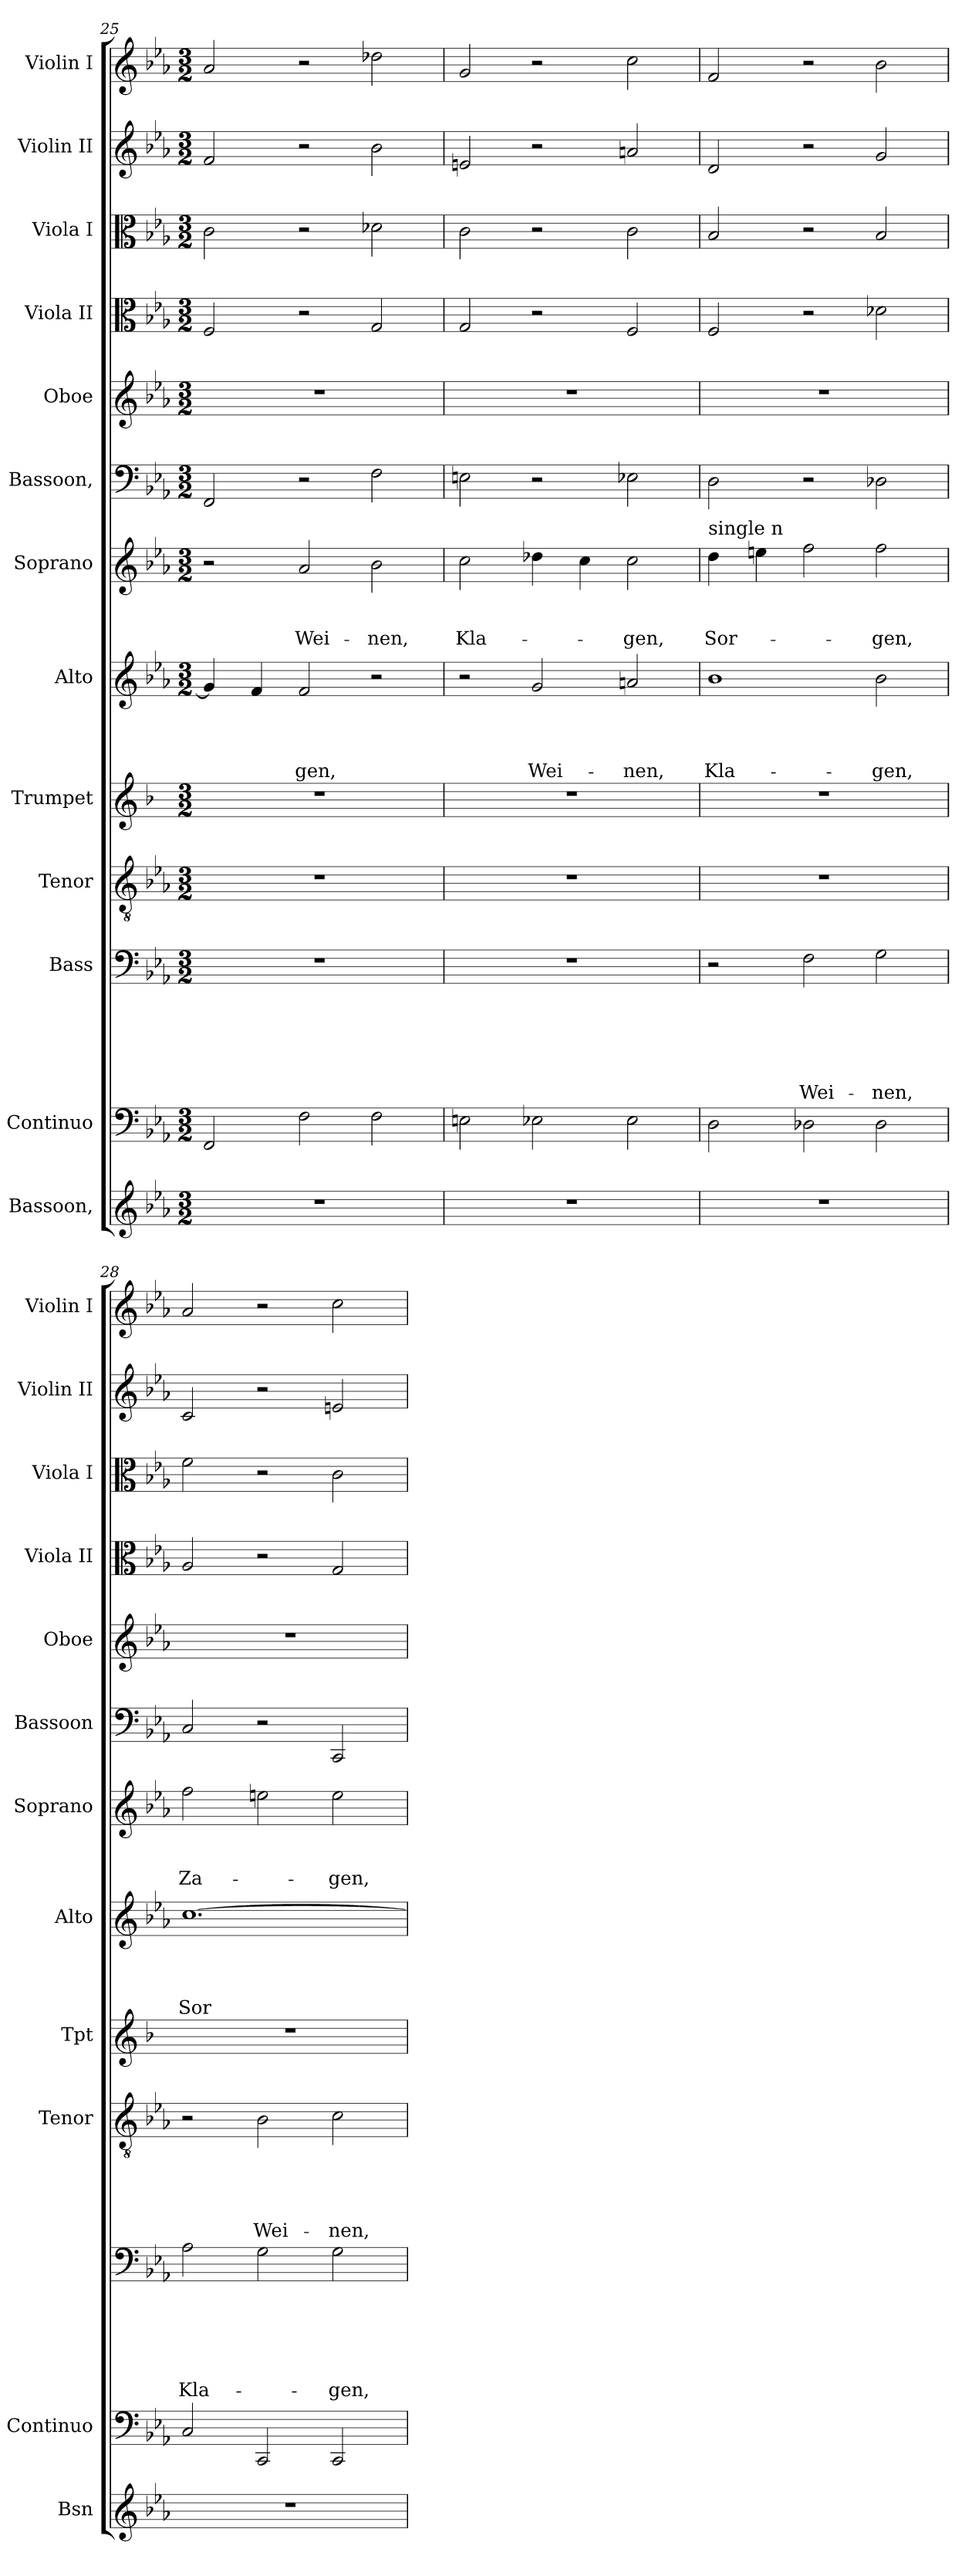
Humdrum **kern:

**kern	**kern	**kern	**text	**text	**text	**text	**text	**text	**kern	**text	**text	**text	**text	**text	**kern	**kern	**text	**text	**text	**text	**kern	**text	**text	**text	**kern	**kern	**kern	**kern	**kern	**kern
*part13	*part12	*part11	*part11	*part11	*part11	*part11	*part11	*part11	*part10	*part10	*part10	*part10	*part10	*part10	*part9	*part8	*part8	*part8	*part8	*part8	*part7	*part7	*part7	*part7	*part6	*part5	*part4	*part3	*part2	*part1
*staff13	*staff12	*staff11	*staff11	*staff11	*staff11	*staff11	*staff11	*staff11	*staff10	*staff10	*staff10	*staff10	*staff10	*staff10	*staff9	*staff8	*staff8	*staff8	*staff8	*staff8	*staff7	*staff7	*staff7	*staff7	*staff6	*staff5	*staff4	*staff3	*staff2	*staff1
*I"Bassoon,	*I"Continuo	*I"Bass	*	*	*	*	*	*	*I"Tenor	*	*	*	*	*	*I"Trumpet	*I"Alto	*	*	*	*	*I"Soprano	*	*	*	*I"Bassoon,	*I"Oboe	*I"Viola II	*I"Viola I	*I"Violin II	*I"Violin I
*I'Bsn	*I'Continuo	*	*	*	*	*	*	*	*I'Tenor	*	*	*	*	*	*I'Tpt	*I'Alto	*	*	*	*	*I'Soprano	*	*	*	*I'Bassoon	*I'Oboe	*I'Viola II	*I'Viola I	*I'Violin II	*I'Violin I
*clefG2	*clefF4	*clefF4	*	*	*	*	*	*	*clefGv2	*	*	*	*	*	*clefG2	*clefG2	*	*	*	*	*clefG2	*	*	*	*clefF4	*clefG2	*clefC3	*clefC3	*clefG2	*clefG2
*	*	*	*	*	*	*	*	*	*	*	*	*	*	*	*ITrd1c2	*	*	*	*	*	*	*	*	*	*	*	*	*	*	*
*k[b-e-a-]	*k[b-e-a-]	*k[b-e-a-]	*	*	*	*	*	*	*k[b-e-a-]	*	*	*	*	*	*k[b-e-a-]	*k[b-e-a-]	*	*	*	*	*k[b-e-a-]	*	*	*	*k[b-e-a-]	*k[b-e-a-]	*k[b-e-a-]	*k[b-e-a-]	*k[b-e-a-]	*k[b-e-a-]
*E-:	*E-:	*E-:	*	*	*	*	*	*	*E-:	*	*	*	*	*	*E-:	*E-:	*	*	*	*	*E-:	*	*	*	*E-:	*E-:	*E-:	*E-:	*E-:	*E-:
*M3/2	*M3/2	*M3/2	*	*	*	*	*	*	*M3/2	*	*	*	*	*	*M3/2	*M3/2	*	*	*	*	*M3/2	*	*	*	*M3/2	*M3/2	*M3/2	*M3/2	*M3/2	*M3/2
=25	=25	=25	=25	=25	=25	=25	=25	=25	=25	=25	=25	=25	=25	=25	=25	=25	=25	=25	=25	=25	=25	=25	=25	=25	=25	=25	=25	=25	=25	=25
1.r	2FF/	1.r	.	.	.	.	.	.	1.r	.	.	.	.	.	1.r	4g/]	.	.	.	.	2r	.	.	.	2FF/	1.r	2F/	2c\	2f/	2a-/
.	.	.	.	.	.	.	.	.	.	.	.	.	.	.	.	4f/	.	.	.	.	.	.	.	.	.	.	.	.	.	.
!	!	!	!	!	!	!	!	!	!	!	!	!	!	!	!	!	!	!	!	!LO:LY:b	!	!	!	!LO:LY:b	!	!	!	!	!	!
.	2F\	.	.	.	.	.	.	.	.	.	.	.	.	.	.	2f/	.	.	.	-gen,	2a-/	.	.	Wei-	2r	.	2r	2r	2r	2r
!	!	!	!	!	!	!	!	!	!	!	!	!	!	!	!	!	!	!	!	!	!	!	!	!LO:LY:b	!	!	!	!	!	!
.	2F\	.	.	.	.	.	.	.	.	.	.	.	.	.	.	2r	.	.	.	.	2b-\	.	.	-nen,	2F\	.	2G/	2d-X\	2b-\	2dd-X\
=26	=26	=26	=26	=26	=26	=26	=26	=26	=26	=26	=26	=26	=26	=26	=26	=26	=26	=26	=26	=26	=26	=26	=26	=26	=26	=26	=26	=26	=26	=26
!	!	!	!	!	!	!	!	!	!	!	!	!	!	!	!	!	!	!	!	!	!	!	!	!LO:LY:b	!	!	!	!	!	!
1.r	2En\	1.r	.	.	.	.	.	.	1.r	.	.	.	.	.	1.r	2r	.	.	.	.	2cc\	.	.	Kla-	2En\	1.r	2G/	2c\	2en/	2g/
!	!	!	!	!	!	!	!	!	!	!	!	!	!	!	!	!	!	!	!	!LO:LY:b	!	!	!	!	!	!	!	!	!	!
.	2E-X\	.	.	.	.	.	.	.	.	.	.	.	.	.	.	2g/	.	.	.	Wei-	4dd-X\	.	.	.	2r	.	2r	2r	2r	2r
.	.	.	.	.	.	.	.	.	.	.	.	.	.	.	.	.	.	.	.	.	4cc\	.	.	.	.	.	.	.	.	.
!	!	!	!	!	!	!	!	!	!	!	!	!	!	!	!	!	!	!	!	!LO:LY:b	!	!	!	!LO:LY:b	!	!	!	!	!	!
.	2E-\	.	.	.	.	.	.	.	.	.	.	.	.	.	.	2an/	.	.	.	-nen,	2cc\	.	.	-gen,	2E-X\	.	2F/	2c\	2an/	2cc\
=27	=27	=27	=27	=27	=27	=27	=27	=27	=27	=27	=27	=27	=27	=27	=27	=27	=27	=27	=27	=27	=27	=27	=27	=27	=27	=27	=27	=27	=27	=27
!	!	!	!	!	!	!	!	!	!	!	!	!	!	!	!	!	!	!	!	!	!LO:TX:a:t=single n	!	!	!	!	!	!	!	!	!
!	!	!	!	!	!	!	!	!	!	!	!	!	!	!	!	!	!	!	!	!LO:LY:b	!	!	!	!LO:LY:b	!	!	!	!	!	!
1.r	2D\	2r	.	.	.	.	.	.	1.r	.	.	.	.	.	1.r	1b-	.	.	.	Kla-	4dd\	.	.	Sor-	2D\	1.r	2F/	2B-/	2d/	2f/
.	.	.	.	.	.	.	.	.	.	.	.	.	.	.	.	.	.	.	.	.	4een\	.	.	.	.	.	.	.	.	.
!	!	!	!	!	!	!	!	!LO:LY:b	!	!	!	!	!	!	!	!	!	!	!	!	!	!	!	!	!	!	!	!	!	!
.	2D-X\	2F\	.	.	.	.	.	Wei-	.	.	.	.	.	.	.	.	.	.	.	.	2ff\	.	.	.	2r	.	2r	2r	2r	2r
!	!	!	!	!	!	!	!	!LO:LY:b	!	!	!	!	!	!	!	!	!	!	!	!LO:LY:b	!	!	!	!LO:LY:b	!	!	!	!	!	!
.	2D-\	2G\	.	.	.	.	.	-nen,	.	.	.	.	.	.	.	2b-\	.	.	.	-gen,	2ff\	.	.	-gen,	2D-X\	.	2d-X\	2B-/	2g/	2b-\
=28	=28	=28	=28	=28	=28	=28	=28	=28	=28	=28	=28	=28	=28	=28	=28	=28	=28	=28	=28	=28	=28	=28	=28	=28	=28	=28	=28	=28	=28	=28
!	!	!	!	!	!	!	!	!LO:LY:b	!	!	!	!	!	!	!	!	!	!	!	!LO:LY:b	!	!	!	!LO:LY:b	!	!	!	!	!	!
1.r	2C/	2A-\	.	.	.	.	.	Kla-	2r	.	.	.	.	.	1.r	[>1.cc	.	.	.	Sor-	2ff\	.	.	Za-	2C/	1.r	2A-/	2f\	2c/	2a-/
!	!	!	!	!	!	!	!	!	!	!	!	!	!	!LO:LY:b	!	!	!	!	!	!	!	!	!	!	!	!	!	!	!	!
.	2CC/	2G\	.	.	.	.	.	.	2B-\	.	.	.	.	Wei-	.	.	.	.	.	.	2een\	.	.	.	2r	.	2r	2r	2r	2r
!	!	!	!	!	!	!	!	!LO:LY:b	!	!	!	!	!	!LO:LY:b	!	!	!	!	!	!	!	!	!	!LO:LY:b	!	!	!	!	!	!
.	2CC/	2G\	.	.	.	.	.	-gen,	2c\	.	.	.	.	-nen,	.	.	.	.	.	.	2ee\	.	.	-gen,	2CC/	.	2G/	2c\	2en/	2cc\
=	=	=	=	=	=	=	=	=	=	=	=	=	=	=	=	=	=	=	=	=	=	=	=	=	=	=	=	=	=	=
*-	*-	*-	*-	*-	*-	*-	*-	*-	*-	*-	*-	*-	*-	*-	*-	*-	*-	*-	*-	*-	*-	*-	*-	*-	*-	*-	*-	*-	*-	*-
